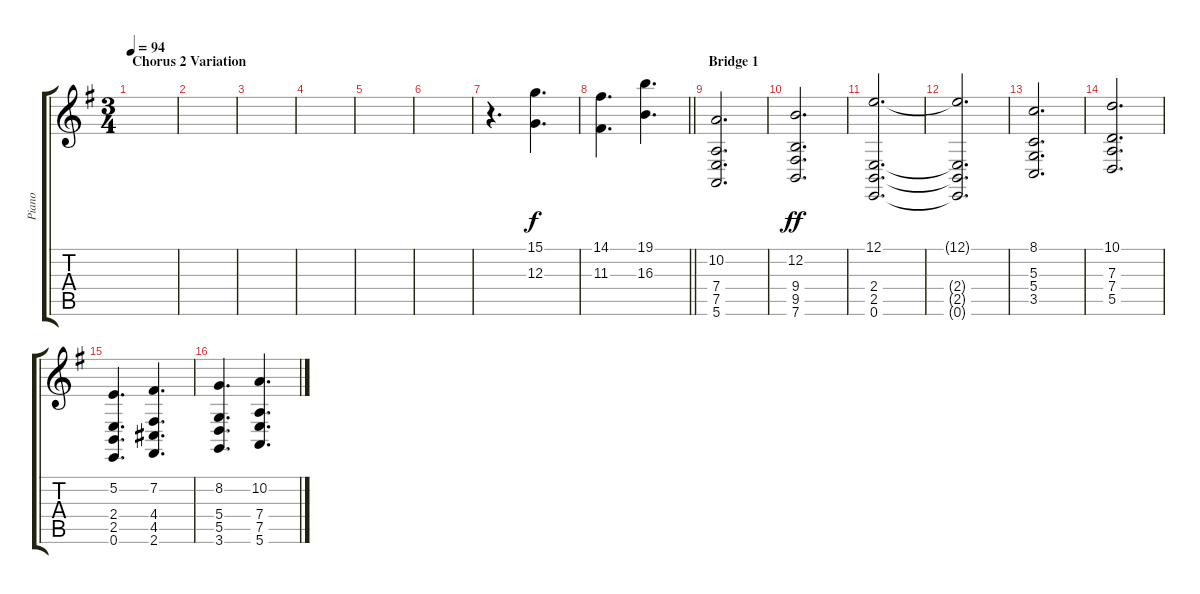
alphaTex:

\track ("Piano" "Piano") {instrument acousticgrandpiano}
\staff {score tabs}
\tuning (E4 B3 G3 D3 A2 E2) {hide}
\ts (3 4)
\section ("" "Chorus 2 Variation")
\tempo 94
\clef g2
\ks g
|
|
|
|
|
|
r.4{d} (15.1 12.3).4{d} |
\barLineRight lightlight
(14.1 11.3).4{d} (19.1 16.3).4{d} |
\section ("" "Bridge 1")
(10.2 7.4 7.5 5.6).2{d} |
(12.2 9.4 9.5 7.6).2{d dy ff} |
(12.1 2.4 2.5 0.6).2{d} |
(12.1{t} 2.4{t} 2.5{t} 0.6{t}).2{d} |
(8.1 5.3 5.4 3.5).2{d} |
(10.1 7.3 7.4 5.5).2{d} |
(5.2 2.4 2.5 0.6).4{d} (7.2 4.4 4.5 2.6).4{d} |
(8.2 5.4 5.5 3.6).4{d} (10.2 7.4 7.5 5.6).4{d}
